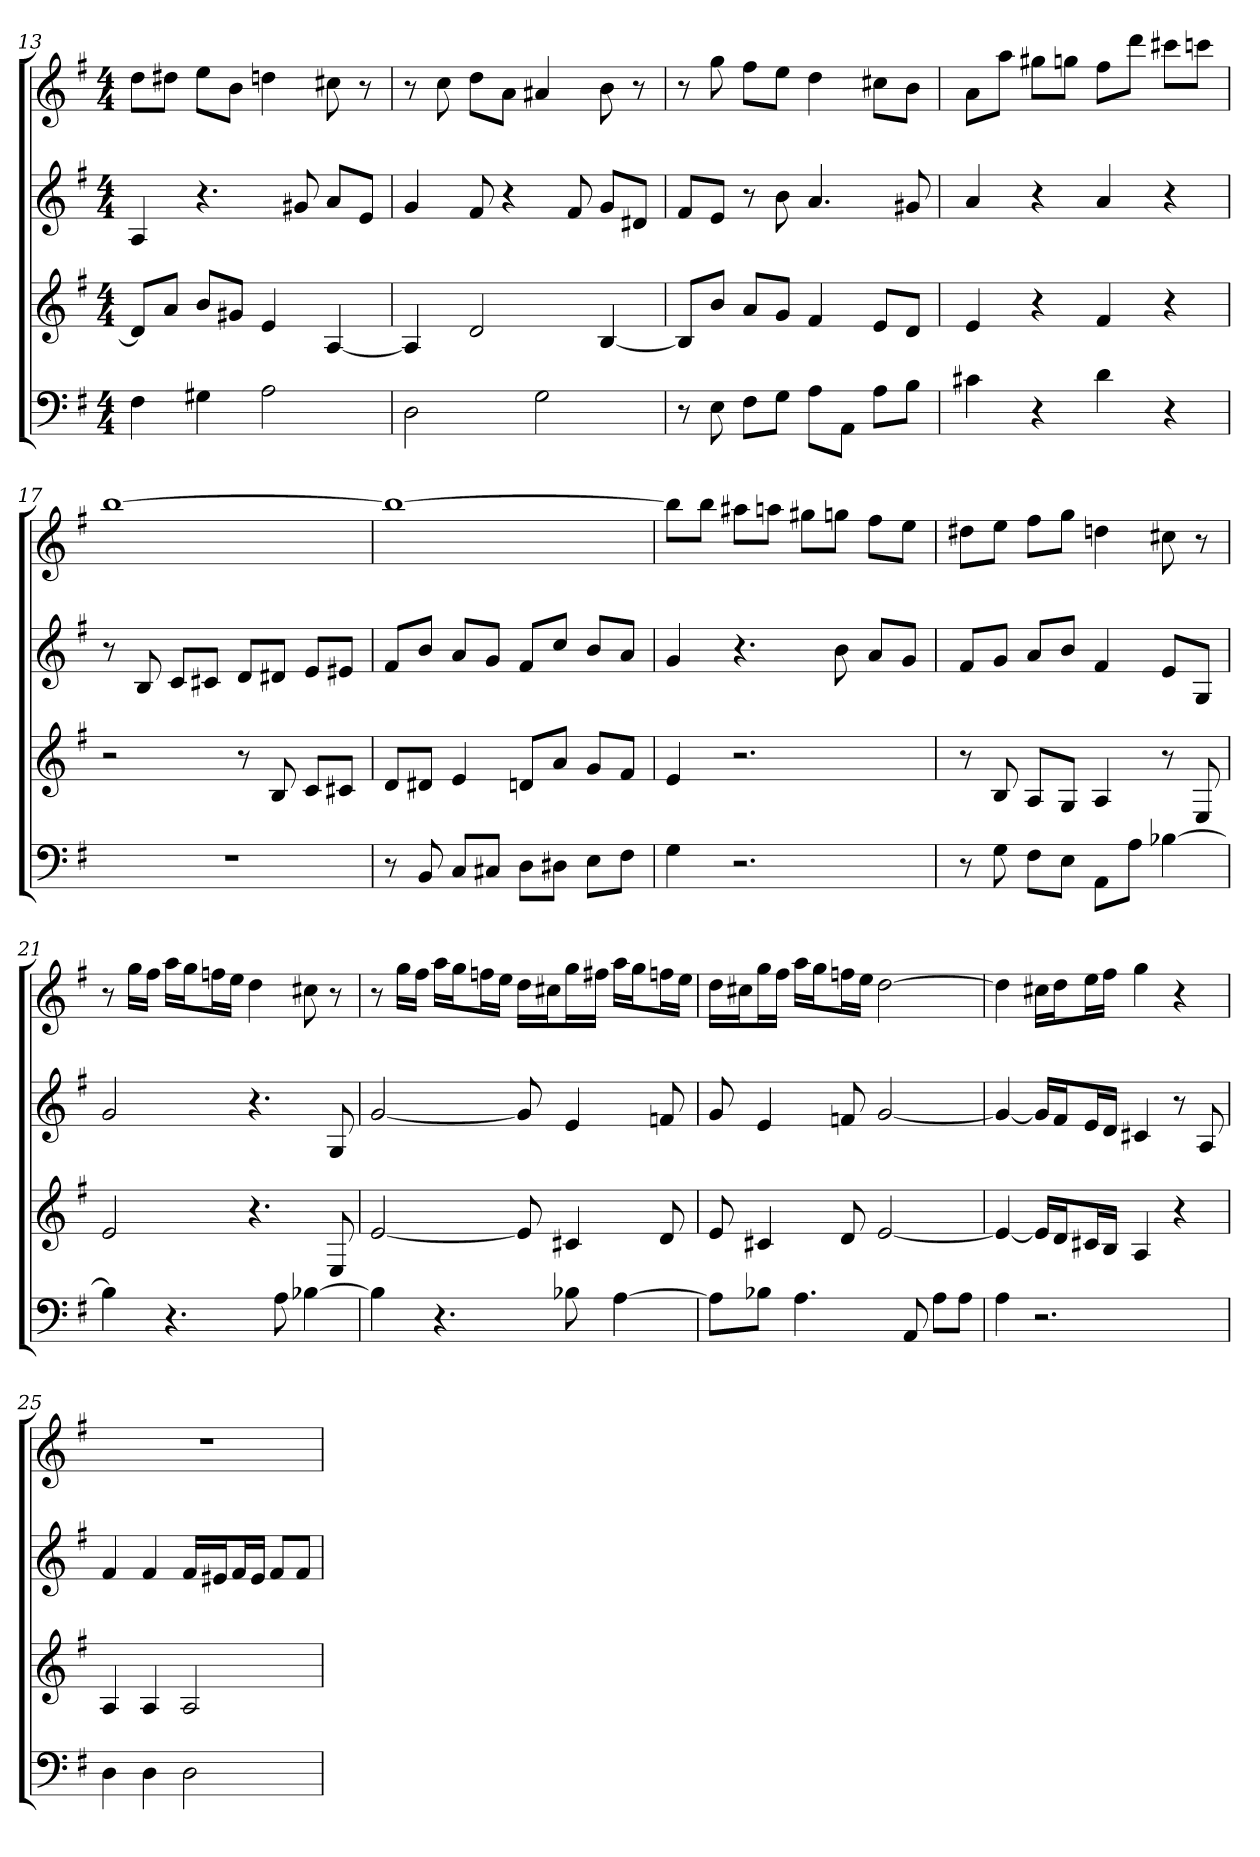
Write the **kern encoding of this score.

**kern	**kern	**kern	**kern
*part4	*part3	*part2	*part1
*staff4	*staff3	*staff2	*staff1
*k[f#]	*k[f#]	*k[f#]	*k[f#]
*G:	*G:	*G:	*G:
*M4/4	*M4/4	*M4/4	*M4/4
=13	=13	=13	=13
4F#	8dL]	4A	8ddL
.	8aJ	.	8dd#XJ
4G#X	8bL	4.r	8eeL
.	8g#XJ	.	8bJ
2A	4e	.	4ddn
.	.	8g#X	.
.	[4A	8aL	8cc#X
.	.	8eJ	8r
=14	=14	=14	=14
2D	4A]	4g	8r
.	.	.	8cc
.	2d	8f#	8ddL
.	.	4r	8aJ
2G	.	.	4a#X
.	.	8f#	.
.	[4B	8gL	8b
.	.	8d#XJ	8r
=15	=15	=15	=15
8r	8BL]	8f#L	8r
8E	8bJ	8eJ	8gg
8F#L	8aL	8r	8ff#L
8GJ	8gJ	8b	8eeJ
8AL	4f#	4.a	4dd
8AAJ	.	.	.
8AL	8eL	.	8cc#XL
8BJ	8dJ	8g#X	8bJ
=16	=16	=16	=16
4c#X	4e	4a	8aL
.	.	.	8aaJ
4r	4r	4r	8gg#XL
.	.	.	8ggnJ
4d	4f#	4a	8ff#L
.	.	.	8dddJ
4r	4r	4r	8ccc#XL
.	.	.	8cccnJ
=17	=17	=17	=17
1r	2r	8r	[1bb
.	.	8B	.
.	.	8cL	.
.	.	8c#XJ	.
.	8r	8dL	.
.	8B	8d#XJ	.
.	8cL	8eL	.
.	8c#XJ	8e#XJ	.
=18	=18	=18	=18
8r	8dL	8f#L	1bb_
8BB	8d#XJ	8bJ	.
8CL	4e	8aL	.
8C#XJ	.	8gJ	.
8DL	8dnL	8f#L	.
8D#XJ	8aJ	8ccJ	.
8EL	8gL	8bL	.
8F#J	8f#J	8aJ	.
=19	=19	=19	=19
4G	4e	4g	8bbL]
.	.	.	8bbJ
2.r	2.r	4.r	8aa#XL
.	.	.	8aanJ
.	.	.	8gg#XL
.	.	8b	8ggnJ
.	.	8aL	8ff#L
.	.	8gJ	8eeJ
=20	=20	=20	=20
8r	8r	8f#L	8dd#XL
8G	8B	8gJ	8eeJ
8F#L	8AL	8aL	8ff#L
8EJ	8GJ	8bJ	8ggJ
8AAL	4A	4f#	4ddn
8AJ	.	.	.
[4B-X	8r	8eL	8cc#X
.	8E	8GJ	8r
=21	=21	=21	=21
4B-]	2e	2g	8r
.	.	.	16ggLL
.	.	.	16ff#JJ
4.r	.	.	16aaLL
.	.	.	16ggJ
.	.	.	16ffnL
.	.	.	16eeJJ
.	4.r	4.r	4dd
8A	.	.	.
[4B-X	.	.	8cc#X
.	8E	8G	8r
=22	=22	=22	=22
4B-]	[2e	[2g	8r
.	.	.	16ggLL
.	.	.	16ff#JJ
4.r	.	.	16aaLL
.	.	.	16ggJ
.	.	.	16ffnL
.	.	.	16eeJJ
.	8e]	8g]	16ddLL
.	.	.	16cc#XJ
8B-X	4c#X	4e	16ggL
.	.	.	16ff#XJJ
[4A	.	.	16aaLL
.	.	.	16ggJ
.	8d	8fn	16ffnL
.	.	.	16eeJJ
=23	=23	=23	=23
8AL]	8e	8g	16ddLL
.	.	.	16cc#XJ
8B-XJ	4c#X	4e	16ggL
.	.	.	16ff#JJ
4.A	.	.	16aaLL
.	.	.	16ggJ
.	8d	8fn	16ffnL
.	.	.	16eeJJ
.	[2e	[2g	[2dd
8AA	.	.	.
8AL	.	.	.
8AJ	.	.	.
=24	=24	=24	=24
4A	4e_	4g_	4dd]
2.r	16eLL]	16gLL]	16cc#XLL
.	16dJ	16f#J	16ddJ
.	16c#XL	16eL	16eeL
.	16BJJ	16dJJ	16ff#JJ
.	4A	4c#X	4gg
.	4r	8r	4r
.	.	8A	.
=25	=25	=25	=25
4D	4A	4f#	1r
4D	4A	4f#	.
2D	2A	16f#LL	.
.	.	16e#XJ	.
.	.	16f#L	.
.	.	16e#JJ	.
.	.	8f#L	.
.	.	8f#J	.
=	=	=	=
*-	*-	*-	*-
